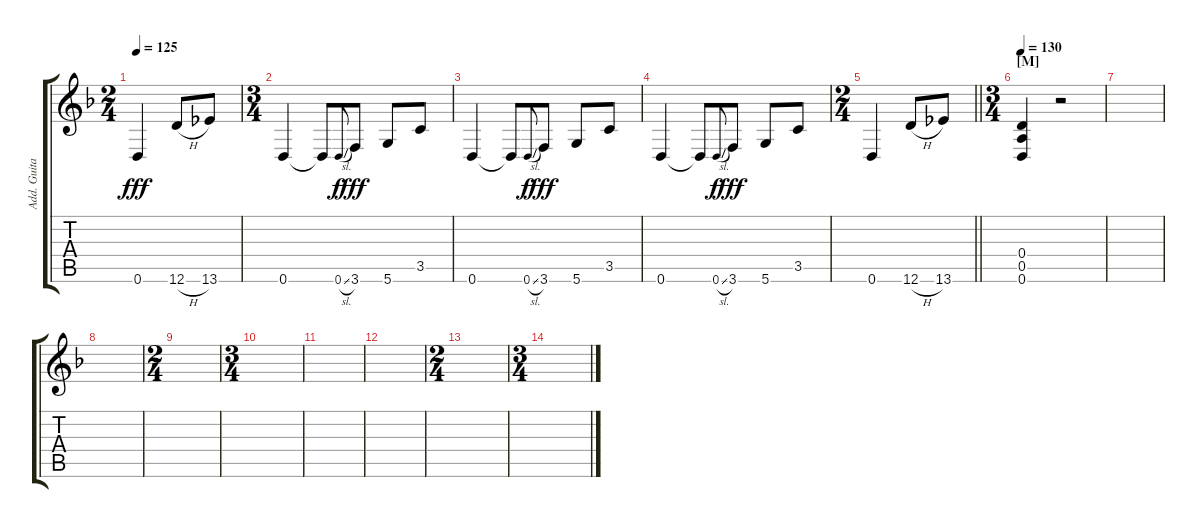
\track ("Add. Guitar" "Add. Guita") {instrument electricguitarmuted}
\staff {score tabs}
\tuning (E4 B3 G3 D3 A2 D2) {hide}
\ts (2 4)
\tempo 125
\clef g2
\ks dminor
0.6.4{dy fff} 12.6{h}.8 13.6.8 |
\ts (3 4)
0.6.4 0.6{t}.8 0.6{sl}.8{gr onbeat dy f} 3.6.8{dy fff} 5.6.8 3.5.8 |
0.6.4 0.6{t}.8 0.6{sl}.8{gr onbeat dy f} 3.6.8{dy fff} 5.6.8 3.5.8 |
0.6.4 0.6{t}.8 0.6{sl}.8{gr onbeat dy f} 3.6.8{dy fff} 5.6.8 3.5.8 |
\ts (2 4)
\barLineRight lightlight
0.6.4 12.6{h}.8 13.6.8 |
\ts (3 4)
\section ("" "[M]")
\tempo 130
(0.4 0.5 0.6).4 r.2 |
|
|
\ts (2 4)
|
\ts (3 4)
|
|
|
\ts (2 4)
|
\ts (3 4)
